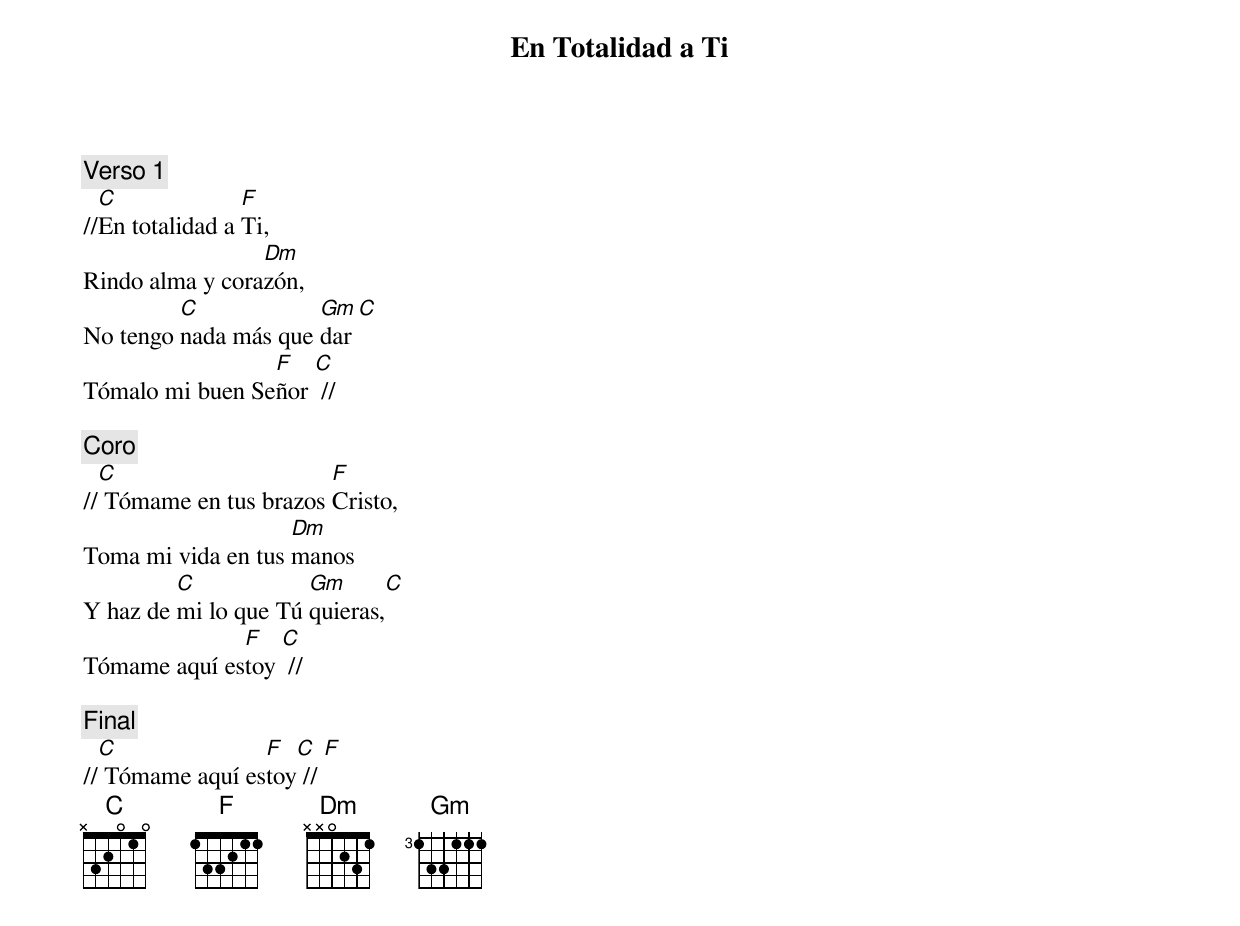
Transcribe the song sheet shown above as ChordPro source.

{title: En Totalidad a Ti}
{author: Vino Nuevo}

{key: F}
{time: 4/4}

{comment: Verso 1}
//[C]En totalidad a [F]Ti,
Rindo alma y cora[Dm]zón,
No tengo [C]nada más que [Gm]dar [C]
Tómalo mi buen Se[F]ñor [C] //

{comment: Coro}
//[C] Tómame en tus brazos [F]Cristo,
Toma mi vida en tus [Dm]manos
Y haz de [C]mi lo que Tú [Gm]quieras,[C]
Tómame aquí es[F]toy [C] //

{comment: Final}
//[C] Tómame aquí es[F]toy[C] // [F]
